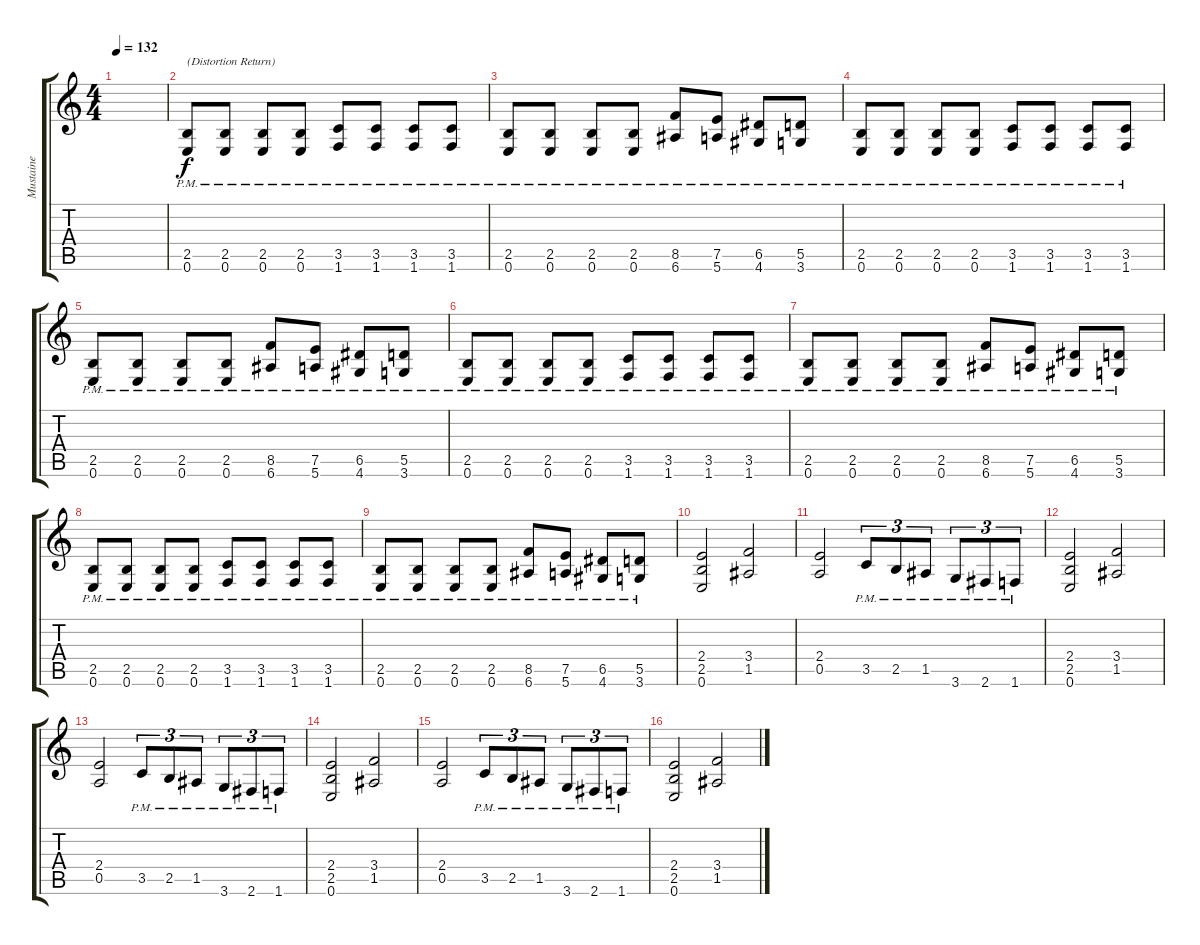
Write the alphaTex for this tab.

\track ("Mustaine" "Mustaine") {instrument distortionguitar}
\staff {score tabs}
\tuning (E4 B3 G3 D3 A2 E2) {hide}
\ts (4 4)
\tempo 132
\clef g2
\ks c
|
(2.5{pm} 0.6{pm}).8{txt "(Distortion Return)" volume 13 instrument distortionguitar} (2.5{pm} 0.6{pm}).8 (2.5{pm} 0.6{pm}).8 (2.5{pm} 0.6{pm}).8 (3.5{pm} 1.6{pm}).8 (3.5{pm} 1.6{pm}).8 (3.5{pm} 1.6{pm}).8 (3.5{pm} 1.6{pm}).8 |
(2.5{pm} 0.6{pm}).8 (2.5{pm} 0.6{pm}).8 (2.5{pm} 0.6{pm}).8 (2.5{pm} 0.6{pm}).8 (8.5{pm} 6.6{pm}).8 (7.5{pm} 5.6{pm}).8 (6.5{pm} 4.6{pm}).8 (5.5{pm} 3.6{pm}).8 |
(2.5{pm} 0.6{pm}).8 (2.5{pm} 0.6{pm}).8 (2.5{pm} 0.6{pm}).8 (2.5{pm} 0.6{pm}).8 (3.5{pm} 1.6{pm}).8 (3.5{pm} 1.6{pm}).8 (3.5{pm} 1.6{pm}).8 (3.5{pm} 1.6{pm}).8 |
(2.5{pm} 0.6{pm}).8 (2.5{pm} 0.6{pm}).8 (2.5{pm} 0.6{pm}).8 (2.5{pm} 0.6{pm}).8 (8.5{pm} 6.6{pm}).8 (7.5{pm} 5.6{pm}).8 (6.5{pm} 4.6{pm}).8 (5.5{pm} 3.6{pm}).8 |
(2.5{pm} 0.6{pm}).8 (2.5{pm} 0.6{pm}).8 (2.5{pm} 0.6{pm}).8 (2.5{pm} 0.6{pm}).8 (3.5{pm} 1.6{pm}).8 (3.5{pm} 1.6{pm}).8 (3.5{pm} 1.6{pm}).8 (3.5{pm} 1.6{pm}).8 |
(2.5{pm} 0.6{pm}).8 (2.5{pm} 0.6{pm}).8 (2.5{pm} 0.6{pm}).8 (2.5{pm} 0.6{pm}).8 (8.5{pm} 6.6{pm}).8 (7.5{pm} 5.6{pm}).8 (6.5{pm} 4.6{pm}).8 (5.5{pm} 3.6{pm}).8 |
(2.5{pm} 0.6{pm}).8 (2.5{pm} 0.6{pm}).8 (2.5{pm} 0.6{pm}).8 (2.5{pm} 0.6{pm}).8 (3.5{pm} 1.6{pm}).8 (3.5{pm} 1.6{pm}).8 (3.5{pm} 1.6{pm}).8 (3.5{pm} 1.6{pm}).8 |
(2.5{pm} 0.6{pm}).8 (2.5{pm} 0.6{pm}).8 (2.5{pm} 0.6{pm}).8 (2.5{pm} 0.6{pm}).8 (8.5{pm} 6.6{pm}).8 (7.5{pm} 5.6{pm}).8 (6.5{pm} 4.6{pm}).8 (5.5{pm} 3.6{pm}).8 |
(2.4 2.5 0.6).2 (3.4 1.5).2 |
(2.4 0.5).2 3.5{pm}.8{tu (3 2)} 2.5{pm}.8{tu (3 2)} 1.5{pm}.8{tu (3 2)} 3.6{pm}.8{tu (3 2)} 2.6{pm}.8{tu (3 2)} 1.6{pm}.8{tu (3 2)} |
(2.4 2.5 0.6).2 (3.4 1.5).2 |
(2.4 0.5).2 3.5{pm}.8{tu (3 2)} 2.5{pm}.8{tu (3 2)} 1.5{pm}.8{tu (3 2)} 3.6{pm}.8{tu (3 2)} 2.6{pm}.8{tu (3 2)} 1.6{pm}.8{tu (3 2)} |
(2.4 2.5 0.6).2 (3.4 1.5).2 |
(2.4 0.5).2 3.5{pm}.8{tu (3 2)} 2.5{pm}.8{tu (3 2)} 1.5{pm}.8{tu (3 2)} 3.6{pm}.8{tu (3 2)} 2.6{pm}.8{tu (3 2)} 1.6{pm}.8{tu (3 2)} |
(2.4 2.5 0.6).2 (3.4 1.5).2
